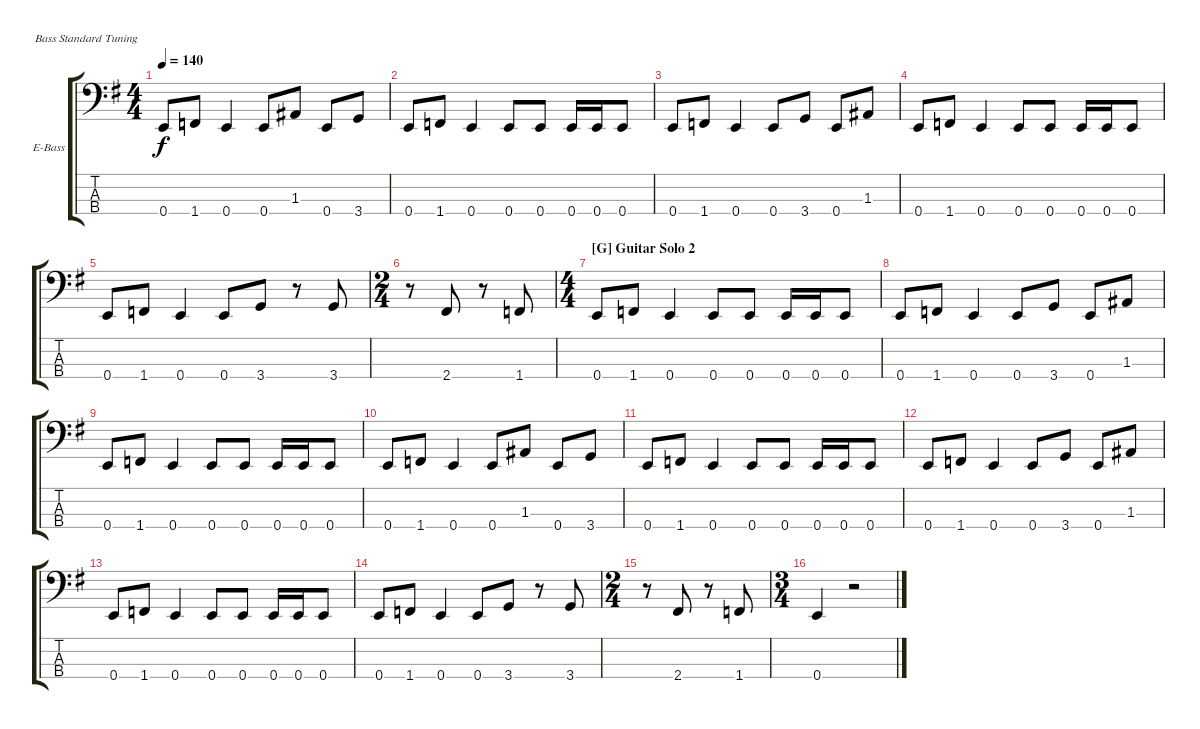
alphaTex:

\bracketExtendMode groupsimilarinstruments
\firstSystemTrackNameOrientation horizontal
\otherSystemsTrackNameOrientation horizontal
\track ("Bass" "E-Bass") {instrument electricbasspick}
\staff {score tabs}
\tuning (G2 D2 A1 E1)
\ts (4 4)
\tempo 140
\clef f4
\scale
1.05549
\ks g
0.4.8{dy f} 1.4.8 0.4.4 0.4.8 1.3.8 0.4.8 3.4.8 |
\scale
0.944515 0.4.8 1.4.8 0.4.4 0.4.8 0.4.8 0.4.16 0.4.16 0.4.8 |
\scale
1.05549 0.4.8 1.4.8 0.4.4 0.4.8 3.4.8 0.4.8 1.3.8 |
\scale
0.944515 0.4.8 1.4.8 0.4.4 0.4.8 0.4.8 0.4.16 0.4.16 0.4.8 |
\scale
1.05549 0.4.8 1.4.8 0.4.4 0.4.8 3.4.8 r.8 3.4.8 |
\ts (2 4)
\scale
0.944515 r.8 2.4.8 r.8 1.4.8 |
\ts (4 4)
\section ("G" "Guitar Solo 2")
\scale
1.08575 0.4.8 1.4.8 0.4.4 0.4.8 0.4.8 0.4.16 0.4.16 0.4.8 |
\scale
0.91425 0.4.8 1.4.8 0.4.4 0.4.8 3.4.8 0.4.8 1.3.8 |
\scale
1.05549 0.4.8 1.4.8 0.4.4 0.4.8 0.4.8 0.4.16 0.4.16 0.4.8 |
\scale
0.944515 0.4.8 1.4.8 0.4.4 0.4.8 1.3.8 0.4.8 3.4.8 |
\scale
1.05549 0.4.8 1.4.8 0.4.4 0.4.8 0.4.8 0.4.16 0.4.16 0.4.8 |
\scale
0.944515 0.4.8 1.4.8 0.4.4 0.4.8 3.4.8 0.4.8 1.3.8 |
\scale
1.05549 0.4.8 1.4.8 0.4.4 0.4.8 0.4.8 0.4.16 0.4.16 0.4.8 |
\scale
0.944515 0.4.8 1.4.8 0.4.4 0.4.8 3.4.8 r.8 3.4.8 |
\ts (2 4)
\scale
1.08575 r.8 2.4.8 r.8 1.4.8 |
\ts (3 4)
\scale
0.91425 0.4.4 r.2
